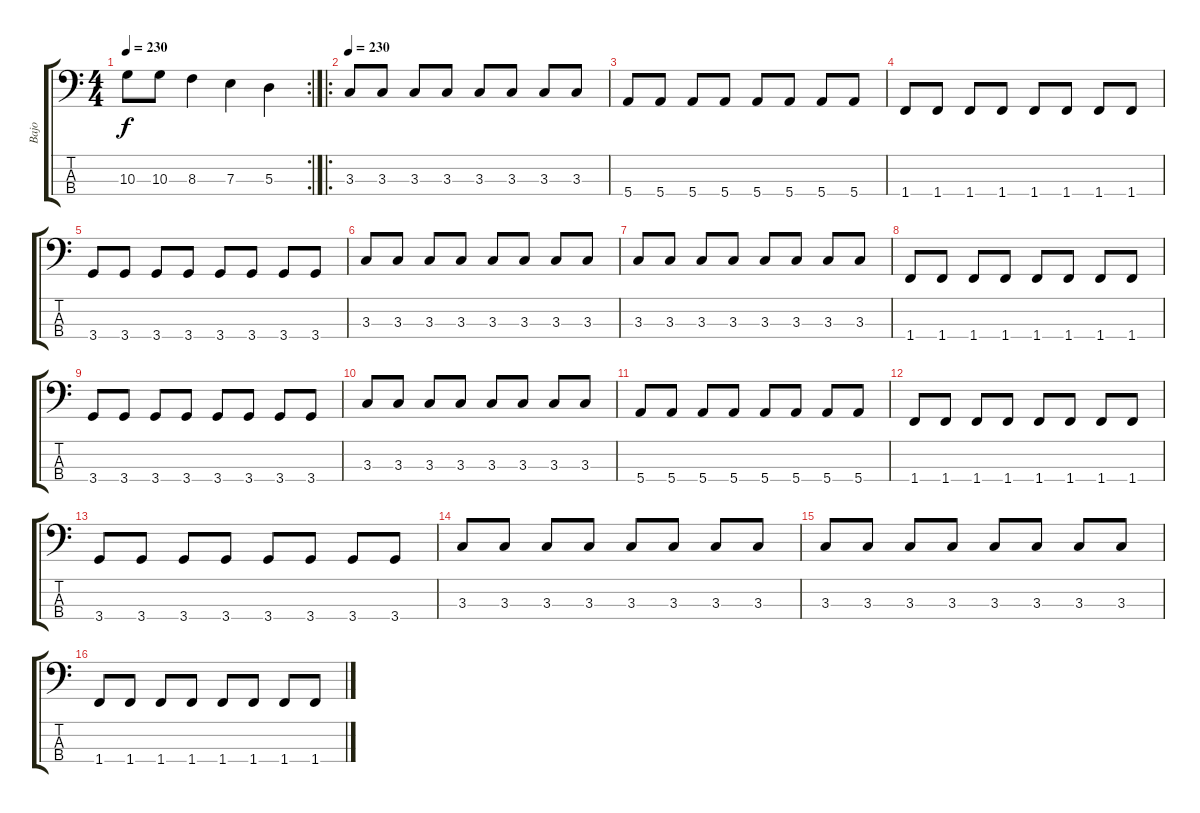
\track ("Bajo" "Bajo") {instrument electricbasspick}
\staff {score tabs}
\tuning (G2 D2 A1 E1) {hide}
\rc 2
\ts (4 4)
\tempo 230
\clef f4
\ks c
10.3.8{dy f} 10.3.8 8.3.4 7.3.4 5.3.4 |
\ro
\tempo 230
3.3.8 3.3.8 3.3.8 3.3.8 3.3.8 3.3.8 3.3.8 3.3.8 |
5.4.8 5.4.8 5.4.8 5.4.8 5.4.8 5.4.8 5.4.8 5.4.8 |
1.4.8 1.4.8 1.4.8 1.4.8 1.4.8 1.4.8 1.4.8 1.4.8 |
3.4.8 3.4.8 3.4.8 3.4.8 3.4.8 3.4.8 3.4.8 3.4.8 |
3.3.8 3.3.8 3.3.8 3.3.8 3.3.8 3.3.8 3.3.8 3.3.8 |
3.3.8 3.3.8 3.3.8 3.3.8 3.3.8 3.3.8 3.3.8 3.3.8 |
1.4.8 1.4.8 1.4.8 1.4.8 1.4.8 1.4.8 1.4.8 1.4.8 |
3.4.8 3.4.8 3.4.8 3.4.8 3.4.8 3.4.8 3.4.8 3.4.8 |
3.3.8 3.3.8 3.3.8 3.3.8 3.3.8 3.3.8 3.3.8 3.3.8 |
5.4.8 5.4.8 5.4.8 5.4.8 5.4.8 5.4.8 5.4.8 5.4.8 |
1.4.8 1.4.8 1.4.8 1.4.8 1.4.8 1.4.8 1.4.8 1.4.8 |
3.4.8 3.4.8 3.4.8 3.4.8 3.4.8 3.4.8 3.4.8 3.4.8 |
3.3.8 3.3.8 3.3.8 3.3.8 3.3.8 3.3.8 3.3.8 3.3.8 |
3.3.8 3.3.8 3.3.8 3.3.8 3.3.8 3.3.8 3.3.8 3.3.8 |
1.4.8 1.4.8 1.4.8 1.4.8 1.4.8 1.4.8 1.4.8 1.4.8
